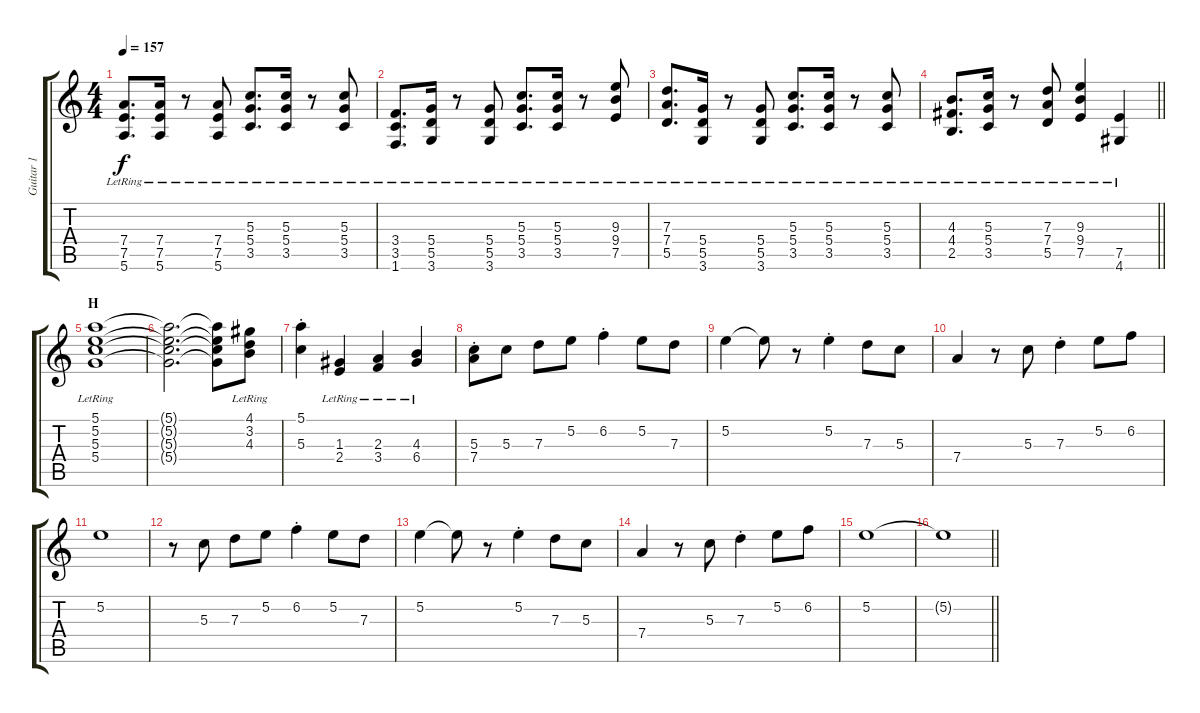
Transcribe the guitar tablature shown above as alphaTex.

\track ("Guitar 1" "Guitar 1") {instrument overdrivenguitar}
\staff {score tabs}
\tuning (E4 B3 G3 D3 A2 E2) {hide}
\ts (4 4)
\tempo 157
\clef g2
\ks c
(7.4{lr} 7.5{lr} 5.6{lr}).8{d dy f} (7.4{lr} 7.5{lr} 5.6{lr}).16 r.8 (7.4{lr} 7.5{lr} 5.6{lr}).8 (5.3{lr} 5.4{lr} 3.5{lr}).8{d} (5.3{lr} 5.4{lr} 3.5{lr}).16 r.8 (5.3{lr} 5.4{lr} 3.5{lr}).8 |
(3.4{lr} 3.5{lr} 1.6{lr}).8{d} (5.4{lr} 5.5{lr} 3.6{lr}).16 r.8 (5.4{lr} 5.5{lr} 3.6{lr}).8 (5.3{lr} 5.4{lr} 3.5{lr}).8{d} (5.3{lr} 5.4{lr} 3.5{lr}).16 r.8 (9.3{lr} 9.4{lr} 7.5{lr}).8 |
(7.3{lr} 7.4{lr} 5.5{lr}).8{d} (5.4{lr} 5.5{lr} 3.6{lr}).16 r.8 (5.4{lr} 5.5{lr} 3.6{lr}).8 (5.3{lr} 5.4{lr} 3.5{lr}).8{d} (5.3{lr} 5.4{lr} 3.5{lr}).16 r.8 (5.3{lr} 5.4{lr} 3.5{lr}).8 |
\barLineRight lightlight
(4.3{lr} 4.4{lr} 2.5{lr}).8{d} (5.3{lr} 5.4{lr} 3.5{lr}).16 r.8 (7.3{lr} 7.4{lr} 5.5{lr}).8 (9.3{lr} 9.4{lr} 7.5{lr}).4 (7.5{lr} 4.6{lr}).4 |
\section ("" "H")
(5.1{lr} 5.2{lr} 5.3{lr} 5.4{lr}).1 |
(5.1{t} 5.2{t} 5.3{t} 5.4{t}).2{d} (5.1{t} 5.2{t} 5.3{t} 5.4{t}).8 (4.1{lr} 3.2{lr} 4.3{lr}).8 |
(5.1{st} 5.3{st}).4 (1.3{lr} 2.4{lr}).4 (2.3{lr} 3.4{lr}).4 (4.3{lr} 6.4{lr}).4 |
(5.3{st} 7.4{st}).8 5.3.8 7.3.8 5.2.8 6.2{st}.4 5.2.8 7.3.8 |
5.2.4 5.2{t}.8 r.8 5.2{st}.4 7.3.8 5.3.8 |
7.4.4 r.8 5.3.8 7.3{st}.4 5.2.8 6.2.8 |
5.2.1 |
r.8 5.3.8 7.3.8 5.2.8 6.2{st}.4 5.2.8 7.3.8 |
5.2.4 5.2{t}.8 r.8 5.2{st}.4 7.3.8 5.3.8 |
7.4.4 r.8 5.3.8 7.3{st}.4 5.2.8 6.2.8 |
5.2.1 |
\barLineRight lightlight
5.2{t}.1
